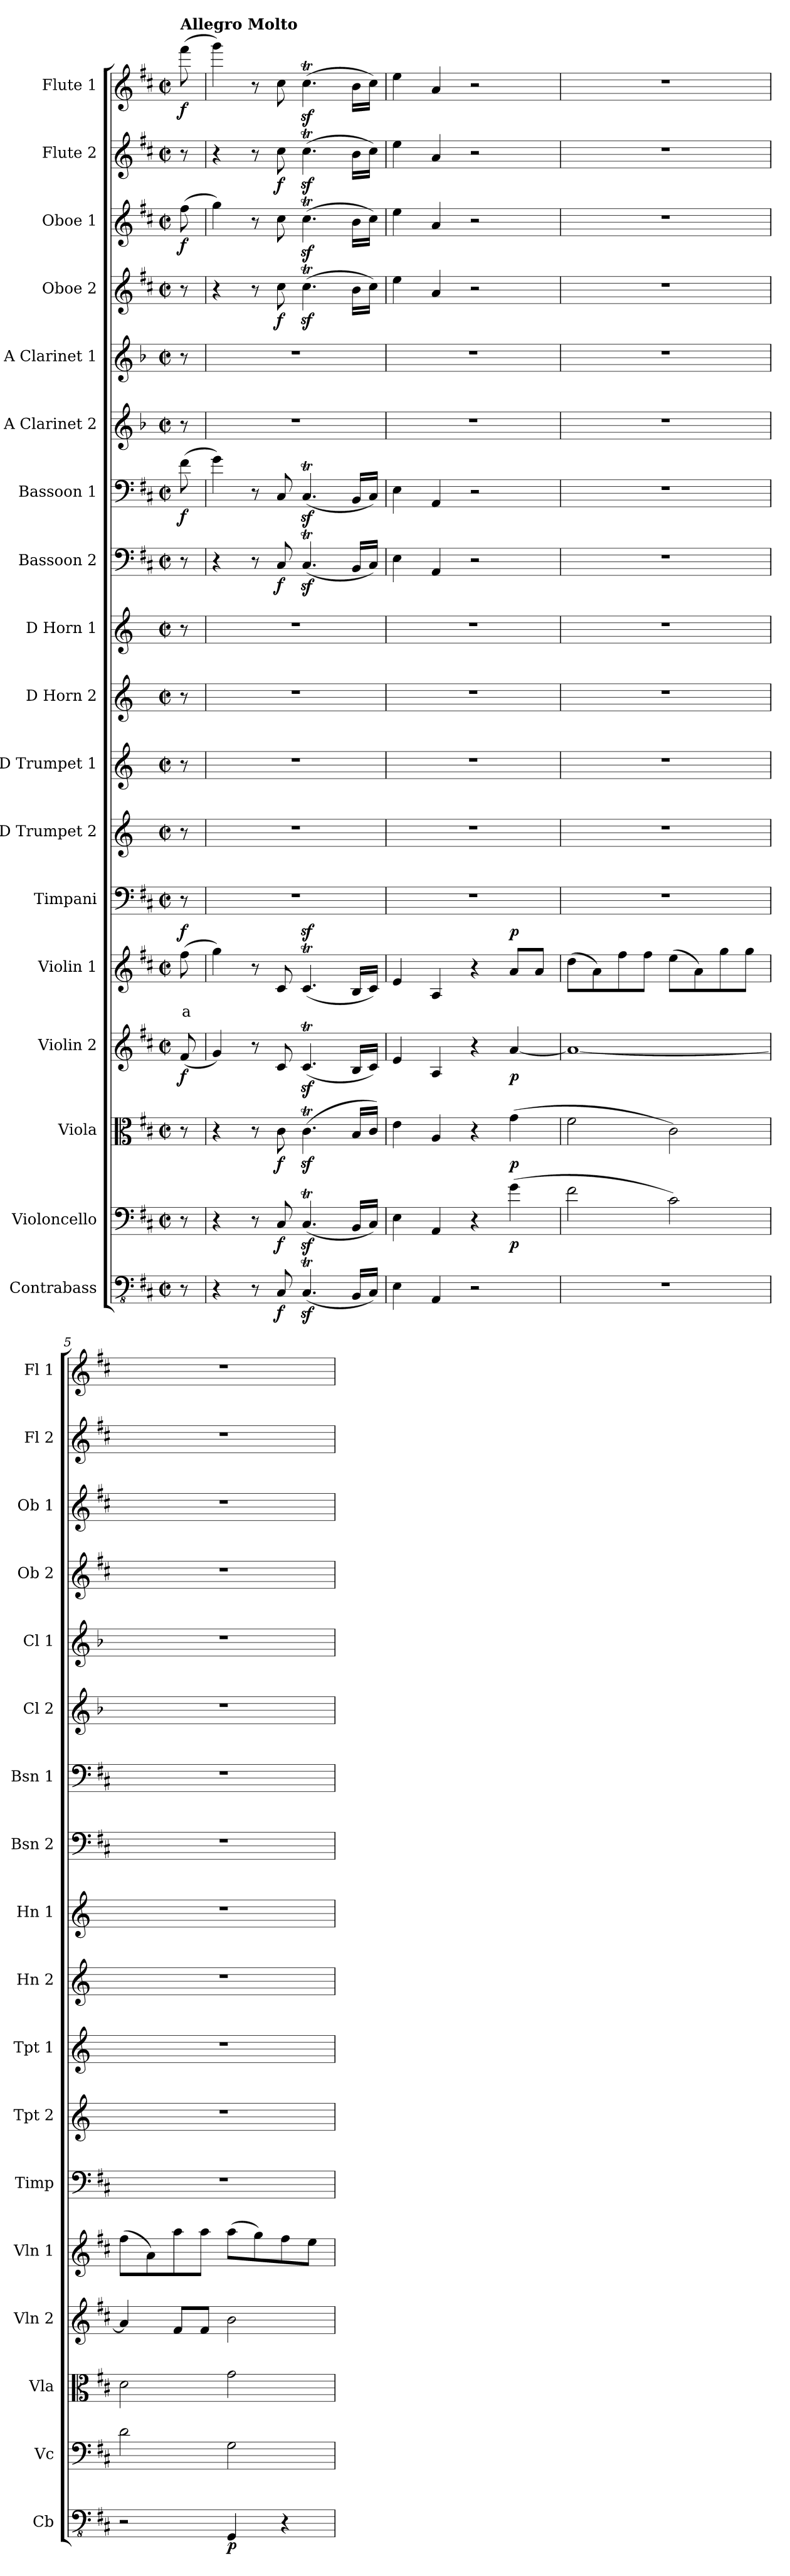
**kern	**dynam	**kern	**dynam	**kern	**dynam	**kern	**dynam	**kern	**text	**dynam	**kern	**kern	**kern	**kern	**kern	**kern	**dynam	**kern	**dynam	**kern	**kern	**kern	**dynam	**kern	**dynam	**kern	**dynam	**kern	**dynam
*part18	*part18	*part17	*part17	*part16	*part16	*part15	*part15	*part14	*part14	*part14	*part13	*part12	*part11	*part10	*part9	*part8	*part8	*part7	*part7	*part6	*part5	*part4	*part4	*part3	*part3	*part2	*part2	*part1	*part1
*staff18	*staff18	*staff17	*staff17	*staff16	*staff16	*staff15	*staff15	*staff14	*staff14	*staff14	*staff13	*staff12	*staff11	*staff10	*staff9	*staff8	*staff8	*staff7	*staff7	*staff6	*staff5	*staff4	*staff4	*staff3	*staff3	*staff2	*staff2	*staff1	*staff1
*I"Contrabass	*	*I"Violoncello	*	*I"Viola	*	*I"Violin 2	*	*I"Violin 1	*	*	*I"Timpani	*I"D Trumpet 2	*I"D Trumpet 1	*I"D Horn 2	*I"D Horn 1	*I"Bassoon 2	*	*I"Bassoon 1	*	*I"A Clarinet 2	*I"A Clarinet 1	*I"Oboe 2	*	*I"Oboe 1	*	*I"Flute 2	*	*I"Flute 1	*
*I'Cb	*	*I'Vc	*	*I'Vla	*	*I'Vln 2	*	*I'Vln 1	*	*	*I'Timp	*I'Tpt 2	*I'Tpt 1	*I'Hn 2	*I'Hn 1	*I'Bsn 2	*	*I'Bsn 1	*	*I'Cl 2	*I'Cl 1	*I'Ob 2	*	*I'Ob 1	*	*I'Fl 2	*	*I'Fl 1	*
*clefFv4	*	*clefF4	*	*clefC3	*	*clefG2	*	*clefG2	*	*	*clefF4	*clefG2	*clefG2	*clefG2	*clefG2	*clefF4	*	*clefF4	*	*clefG2	*clefG2	*clefG2	*	*clefG2	*	*clefG2	*	*clefG2	*
*	*	*	*	*	*	*	*	*	*	*	*	*ITrd-1c-2	*ITrd-1c-2	*ITrd6c10	*ITrd6c10	*	*	*	*	*ITrd2c3	*ITrd2c3	*	*	*	*	*	*	*	*
*k[f#c#]	*	*k[f#c#]	*	*k[f#c#]	*	*k[f#c#]	*	*k[f#c#]	*	*	*k[f#c#]	*k[f#c#]	*k[f#c#]	*k[f#c#]	*k[f#c#]	*k[f#c#]	*	*k[f#c#]	*	*k[f#c#]	*k[f#c#]	*k[f#c#]	*	*k[f#c#]	*	*k[f#c#]	*	*k[f#c#]	*
*M2/2	*	*M2/2	*	*M2/2	*	*M2/2	*	*M2/2	*	*	*M2/2	*M2/2	*M2/2	*M2/2	*M2/2	*M2/2	*	*M2/2	*	*M2/2	*M2/2	*M2/2	*	*M2/2	*	*M2/2	*	*M2/2	*
*met(c|)	*	*met(c|)	*	*met(c|)	*	*met(c|)	*	*met(c|)	*	*	*met(c|)	*met(c|)	*met(c|)	*met(c|)	*met(c|)	*met(c|)	*	*met(c|)	*	*met(c|)	*met(c|)	*met(c|)	*	*met(c|)	*	*met(c|)	*	*met(c|)	*
*MM264	*	*MM264	*	*MM264	*	*MM264	*	*MM264	*	*	*MM264	*MM264	*MM264	*MM264	*MM264	*MM264	*	*MM264	*	*MM264	*MM264	*MM264	*	*MM264	*	*MM264	*	*MM264	*
=1	=1	=1	=1	=1	=1	=1	=1	=1	=1	=1	=1	=1	=1	=1	=1	=1	=1	=1	=1	=1	=1	=1	=1	=1	=1	=1	=1	=1	=1
!	!	!	!	!	!	!	!	!	!	!	!	!	!	!	!	!	!	!	!	!	!	!	!	!	!	!	!	!LO:TX:a:B:t=Allegro Molto	!
!	!	!	!	!	!	!	!LO:DY:b	!	!LO:LY:b:color=#FF0000	!LO:DY:b	!	!	!	!	!	!	!	!	!LO:DY:b	!	!	!	!	!	!LO:DY:b	!	!	!	!LO:DY:b
8r	.	8r	.	8r	.	(8f#/	f	(8ff#\	a	f	8r	8r	8r	8r	8r	8r	.	(8f#\	f	8r	8r	8r	.	(8ff#\	f	8r	.	(8fff#\	f
=2	=2	=2	=2	=2	=2	=2	=2	=2	=2	=2	=2	=2	=2	=2	=2	=2	=2	=2	=2	=2	=2	=2	=2	=2	=2	=2	=2	=2	=2
4r	.	4r	.	4r	.	4g/)	.	4gg\)	.	.	1r	1r	1r	1r	1r	4r	.	4g\)	.	1r	1r	4r	.	4gg\)	.	4r	.	4ggg\)	.
8r	.	8r	.	8r	.	8r	.	8r	.	.	.	.	.	.	.	8r	.	8r	.	.	.	8r	.	8r	.	8r	.	8r	.
!	!LO:DY:b	!	!LO:DY:b	!	!LO:DY:b	!	!	!	!	!	!	!	!	!	!	!	!LO:DY:b	!	!	!	!	!	!LO:DY:b	!	!	!	!LO:DY:b	!	!
8CC#/	f	8C#/	f	8c#\	f	8c#/	.	8c#/	.	.	.	.	.	.	.	8C#/	f	8C#/	.	.	.	8cc#\	f	8cc#\	.	8cc#\	f	8cc#\	.
(4.CC#z<t/	.	(4.C#z<t/	.	(4.c#z<t\	.	(4.c#z<t/	.	(4.c#z<t/	.	.	.	.	.	.	.	(4.C#z<t/	.	(4.C#z<t/	.	.	.	(4.cc#z<t\	.	(4.cc#z<t\	.	(4.cc#z<t\	.	(4.cc#z<t\	.
16BBB/LL	.	16BB/LL	.	16B/LL	.	16B/LL	.	16B/LL	.	.	.	.	.	.	.	16BB/LL	.	16BB/LL	.	.	.	16b\LL	.	16b\LL	.	16b\LL	.	16b\LL	.
16CC#/JJ)	.	16C#/JJ)	.	16c#/JJ)	.	16c#/JJ)	.	16c#/JJ)	.	.	.	.	.	.	.	16C#/JJ)	.	16C#/JJ)	.	.	.	16cc#\JJ)	.	16cc#\JJ)	.	16cc#\JJ)	.	16cc#\JJ)	.
=3	=3	=3	=3	=3	=3	=3	=3	=3	=3	=3	=3	=3	=3	=3	=3	=3	=3	=3	=3	=3	=3	=3	=3	=3	=3	=3	=3	=3	=3
4EE\	.	4E\	.	4e\	.	4e/	.	4e/	.	.	1r	1r	1r	1r	1r	4E\	.	4E\	.	1r	1r	4ee\	.	4ee\	.	4ee\	.	4ee\	.
4AAA/	.	4AA/	.	4A/	.	4A/	.	4A/	.	.	.	.	.	.	.	4AA/	.	4AA/	.	.	.	4a/	.	4a/	.	4a/	.	4a/	.
2r	.	4r	.	4r	.	4r	.	4r	.	.	.	.	.	.	.	2r	.	2r	.	.	.	2r	.	2r	.	2r	.	2r	.
!	!	!	!LO:DY:b	!	!LO:DY:b	!	!LO:DY:b	!	!	!LO:DY:b	!	!	!	!	!	!	!	!	!	!	!	!	!	!	!	!	!	!	!
.	.	(4g\	p	(4g\	p	[4a/	p	8a/L	.	p	.	.	.	.	.	.	.	.	.	.	.	.	.	.	.	.	.	.	.
.	.	.	.	.	.	.	.	8a/J	.	.	.	.	.	.	.	.	.	.	.	.	.	.	.	.	.	.	.	.	.
=4	=4	=4	=4	=4	=4	=4	=4	=4	=4	=4	=4	=4	=4	=4	=4	=4	=4	=4	=4	=4	=4	=4	=4	=4	=4	=4	=4	=4	=4
1r	.	2f#\	.	2f#\	.	1a_	.	(8dd\L	.	.	1r	1r	1r	1r	1r	1r	.	1r	.	1r	1r	1r	.	1r	.	1r	.	1r	.
.	.	.	.	.	.	.	.	8a\)	.	.	.	.	.	.	.	.	.	.	.	.	.	.	.	.	.	.	.	.	.
.	.	.	.	.	.	.	.	8ff#\	.	.	.	.	.	.	.	.	.	.	.	.	.	.	.	.	.	.	.	.	.
.	.	.	.	.	.	.	.	8ff#\J	.	.	.	.	.	.	.	.	.	.	.	.	.	.	.	.	.	.	.	.	.
.	.	2c#\)	.	2c#\)	.	.	.	(8ee\L	.	.	.	.	.	.	.	.	.	.	.	.	.	.	.	.	.	.	.	.	.
.	.	.	.	.	.	.	.	8a\)	.	.	.	.	.	.	.	.	.	.	.	.	.	.	.	.	.	.	.	.	.
.	.	.	.	.	.	.	.	8gg\	.	.	.	.	.	.	.	.	.	.	.	.	.	.	.	.	.	.	.	.	.
.	.	.	.	.	.	.	.	8gg\J	.	.	.	.	.	.	.	.	.	.	.	.	.	.	.	.	.	.	.	.	.
=5	=5	=5	=5	=5	=5	=5	=5	=5	=5	=5	=5	=5	=5	=5	=5	=5	=5	=5	=5	=5	=5	=5	=5	=5	=5	=5	=5	=5	=5
2r	.	2d\	.	2d\	.	4a/]	.	(8ff#\L	.	.	1r	1r	1r	1r	1r	1r	.	1r	.	1r	1r	1r	.	1r	.	1r	.	1r	.
.	.	.	.	.	.	.	.	8a\)	.	.	.	.	.	.	.	.	.	.	.	.	.	.	.	.	.	.	.	.	.
.	.	.	.	.	.	8f#/L	.	8aa\	.	.	.	.	.	.	.	.	.	.	.	.	.	.	.	.	.	.	.	.	.
.	.	.	.	.	.	8f#/J	.	8aa\J	.	.	.	.	.	.	.	.	.	.	.	.	.	.	.	.	.	.	.	.	.
!	!LO:DY:b	!	!	!	!	!	!	!	!	!	!	!	!	!	!	!	!	!	!	!	!	!	!	!	!	!	!	!	!
4GGG/	p	2G\	.	2g\	.	2b\	.	(8aa\L	.	.	.	.	.	.	.	.	.	.	.	.	.	.	.	.	.	.	.	.	.
.	.	.	.	.	.	.	.	8gg\)	.	.	.	.	.	.	.	.	.	.	.	.	.	.	.	.	.	.	.	.	.
4r	.	.	.	.	.	.	.	8ff#\	.	.	.	.	.	.	.	.	.	.	.	.	.	.	.	.	.	.	.	.	.
.	.	.	.	.	.	.	.	8ee\J	.	.	.	.	.	.	.	.	.	.	.	.	.	.	.	.	.	.	.	.	.
=	=	=	=	=	=	=	=	=	=	=	=	=	=	=	=	=	=	=	=	=	=	=	=	=	=	=	=	=	=
*-	*-	*-	*-	*-	*-	*-	*-	*-	*-	*-	*-	*-	*-	*-	*-	*-	*-	*-	*-	*-	*-	*-	*-	*-	*-	*-	*-	*-	*-
